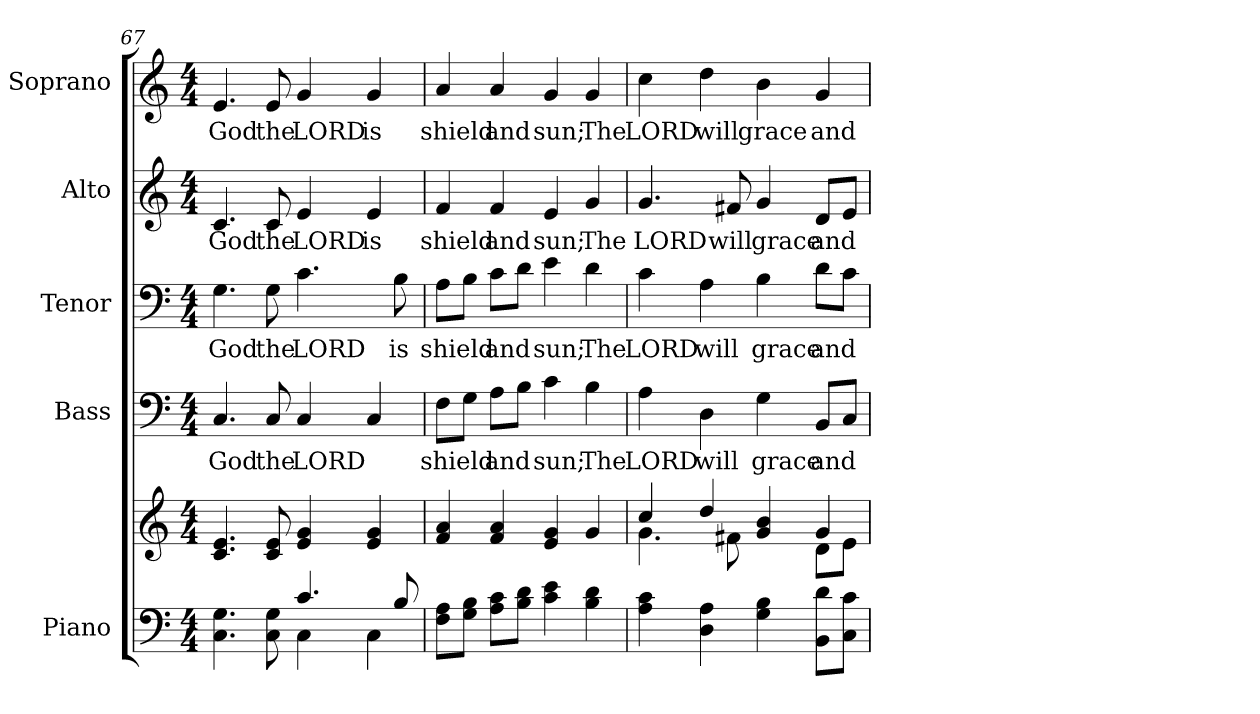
**kern	**kern	**kern	**text	**kern	**text	**kern	**text	**kern	**text
*part5	*part5	*part4	*part4	*part3	*part3	*part2	*part2	*part1	*part1
*staff6	*staff5	*staff4	*staff4	*staff3	*staff3	*staff2	*staff2	*staff1	*staff1
*I"Piano	*	*I"Bass	*	*I"Tenor	*	*I"Alto	*	*I"Soprano	*
*I'Pno.	*	*I'B.	*	*I'T.	*	*I'A.	*	*I'S.	*
*clefF4	*clefG2	*clefF4	*	*clefF4	*	*clefG2	*	*clefG2	*
*k[]	*k[]	*k[]	*	*k[]	*	*k[]	*	*k[]	*
*C:	*C:	*C:	*	*C:	*	*C:	*	*C:	*
*M4/4	*M4/4	*M4/4	*	*M4/4	*	*M4/4	*	*M4/4	*
=67	=67	=67	=67	=67	=67	=67	=67	=67	=67
*^	*	*	*	*	*	*	*	*	*
!	!	!	!	!LO:LY:b:color=#000000	!	!	!	!	!	!
!	!	!	!	!	!	!LO:LY:b:color=#000000	!	!	!	!
!	!	!	!	!	!	!	!	!LO:LY:b:color=#000000	!	!
!	!	!	!	!	!	!	!	!	!	!LO:LY:b:color=#000000
4.Ci\ 4.Gi	2ryy	4.ci/ 4.ei	4.Ci/	God	4.Gi\	God	4.ci/	God	4.ei/	God
!	!	!	!	!LO:LY:b:color=#000000	!	!	!	!	!	!
!	!	!	!	!	!	!LO:LY:b:color=#000000	!	!	!	!
!	!	!	!	!	!	!	!	!LO:LY:b:color=#000000	!	!
!	!	!	!	!	!	!	!	!	!	!LO:LY:b:color=#000000
8Ci\ 8Gi	.	8ci/ 8ei	8Ci/	the	8Gi\	the	8ci/	the	8ei/	the
!	!	!	!	!LO:LY:b:color=#000000	!	!	!	!	!	!
!	!	!	!	!	!	!LO:LY:b:color=#000000	!	!	!	!
!	!	!	!	!	!	!	!	!LO:LY:b:color=#000000	!	!
!	!	!	!	!	!	!	!	!	!	!LO:LY:b:color=#000000
4.ci/	4Ci\	4ei/ 4gi	4Ci/	LORD	4.ci\	LORD	4ei/	LORD	4gi/	LORD
!	!	!	!	!	!	!	!	!LO:LY:b:color=#000000	!	!
!	!	!	!	!	!	!	!	!	!	!LO:LY:b:color=#000000
.	4Ci\	4ei/ 4gi	4Ci/	.	.	.	4ei/	is	4gi/	is
!	!	!	!	!	!	!LO:LY:b:color=#000000	!	!	!	!
8Bi/	.	.	.	.	8Bi\	is	.	.	.	.
*v	*v	*	*	*	*	*	*	*	*	*
=68	=68	=68	=68	=68	=68	=68	=68	=68	=68
!	!	!	!LO:LY:b:color=#000000	!	!	!	!	!	!
!	!	!	!	!	!LO:LY:b:color=#000000	!	!	!	!
!	!	!	!	!	!	!	!LO:LY:b:color=#000000	!	!
!	!	!	!	!	!	!	!	!	!LO:LY:b:color=#000000
8Fi\ 8AiL	4fi/ 4ai	8Fi\L	shield	8Ai\L	shield	4fi/	shield	4ai/	shield
8Gi\ 8BiJ	.	8Gi\J	.	8Bi\J	.	.	.	.	.
!	!	!	!LO:LY:b:color=#000000	!	!	!	!	!	!
!	!	!	!	!	!LO:LY:b:color=#000000	!	!	!	!
!	!	!	!	!	!	!	!LO:LY:b:color=#000000	!	!
!	!	!	!	!	!	!	!	!	!LO:LY:b:color=#000000
8Ai\ 8ciL	4fi/ 4ai	8Ai\L	and	8ci\L	and	4fi/	and	4ai/	and
8Bi\ 8diJ	.	8Bi\J	.	8di\J	.	.	.	.	.
!	!	!	!LO:LY:b:color=#000000	!	!	!	!	!	!
!	!	!	!	!	!LO:LY:b:color=#000000	!	!	!	!
!	!	!	!	!	!	!	!LO:LY:b:color=#000000	!	!
!	!	!	!	!	!	!	!	!	!LO:LY:b:color=#000000
4ci\ 4ei	4ei/ 4gi	4ci\	sun;	4ei\	sun;	4ei/	sun;	4gi/	sun;
!	!	!	!LO:LY:b:color=#000000	!	!	!	!	!	!
!	!	!	!	!	!LO:LY:b:color=#000000	!	!	!	!
!	!	!	!	!	!	!	!LO:LY:b:color=#000000	!	!
!	!	!	!	!	!	!	!	!	!LO:LY:b:color=#000000
4Bi\ 4di	4gi/	4Bi\	The	4di\	The	4gi/	The	4gi/	The
=69	=69	=69	=69	=69	=69	=69	=69	=69	=69
*	*^	*	*	*	*	*	*	*	*
!	!	!	!	!LO:LY:b:color=#000000	!	!	!	!	!	!
!	!	!	!	!	!	!LO:LY:b:color=#000000	!	!	!	!
!	!	!	!	!	!	!	!	!LO:LY:b:color=#000000	!	!
!	!	!	!	!	!	!	!	!	!	!LO:LY:b:color=#000000
4Ai\ 4ci	4cci/	4.gi\	4Ai\	LORD	4ci\	LORD	4.gi/	LORD	4cci\	LORD
!	!	!	!	!LO:LY:b:color=#000000	!	!	!	!	!	!
!	!	!	!	!	!	!LO:LY:b:color=#000000	!	!	!	!
!	!	!	!	!	!	!	!	!	!	!LO:LY:b:color=#000000
4Di\ 4Ai	4ddi/	.	4Di\	will	4Ai\	will	.	.	4ddi\	will
!	!	!	!	!	!	!	!	!LO:LY:b:color=#000000	!	!
.	.	8f#Xi\	.	.	.	.	8f#Xi/	will	.	.
!	!	!	!	!LO:LY:b:color=#000000	!	!	!	!	!	!
!	!	!	!	!	!	!LO:LY:b:color=#000000	!	!	!	!
!	!	!	!	!	!	!	!	!LO:LY:b:color=#000000	!	!
!	!	!	!	!	!	!	!	!	!	!LO:LY:b:color=#000000
4Gi\ 4Bi	4gi/ 4bi	4ryy	4Gi\	grace	4Bi\	grace	4gi/	grace	4bi\	grace
!	!	!	!	!LO:LY:b:color=#000000	!	!	!	!	!	!
!	!	!	!	!	!	!LO:LY:b:color=#000000	!	!	!	!
!	!	!	!	!	!	!	!	!LO:LY:b:color=#000000	!	!
!	!	!	!	!	!	!	!	!	!	!LO:LY:b:color=#000000
8BBi\ 8diL	4gi/	8di\L	8BBi/L	and	8di\L	and	8di/L	and	4gi/	and
8Ci\ 8ciJ	.	8ei\J	8Ci/J	.	8ci\J	.	8ei/J	.	.	.
*	*v	*v	*	*	*	*	*	*	*	*
=	=	=	=	=	=	=	=	=	=
*-	*-	*-	*-	*-	*-	*-	*-	*-	*-
